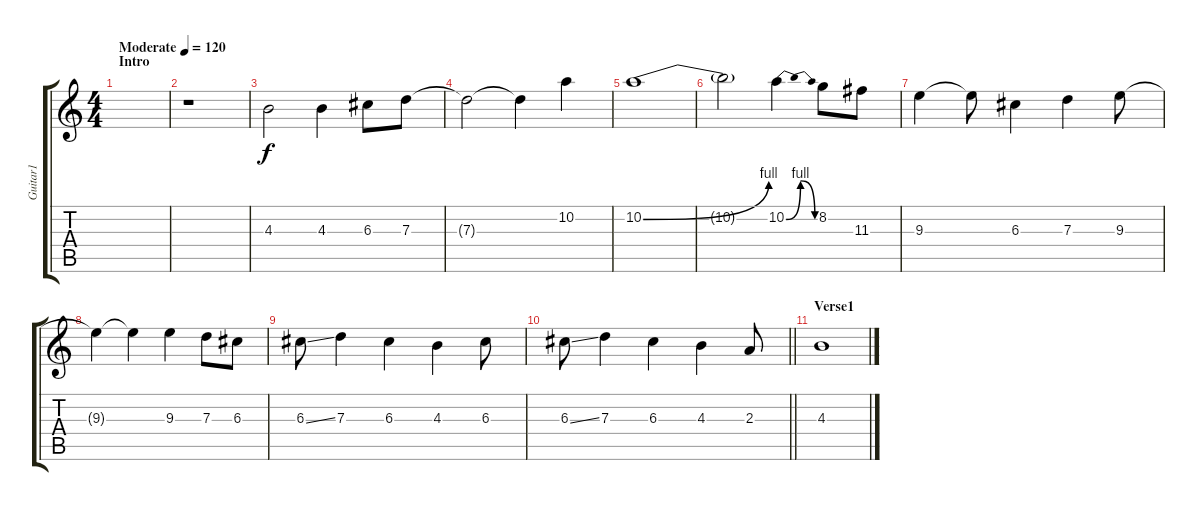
\track ("Guitar1" "Guitar1") {instrument distortionguitar}
\staff {score tabs}
\tuning (E4 B3 G3 D3 A2 E2) {hide}
\ts (4 4)
\section ("" "Intro")
\tempo (120 "Moderate")
\clef g2
\ks c
|
r.1 |
4.3.2 4.3.4 6.3.8 7.3.8 |
7.3{t}.2 7.3{t}.4 10.2.4 |
10.2{be (bend 0 0 60 4)}.1 |
10.2{t}.2 10.2{be (bendrelease 0 0 15 4 30 4 60 0)}.4 8.2.8 11.3.8 |
9.3.4 9.3{t}.8 6.3.4 7.3.4 9.3.8 |
9.3{t}.4 9.3{t}.4 9.3.4 7.3.8 6.3.8 |
6.3{ss}.8 7.3.4 6.3.4 4.3.4 6.3.8 |
\barLineRight lightlight
6.3{ss}.8 7.3.4 6.3.4 4.3.4 2.3.8 |
\section ("" "Verse1")
4.3.1
